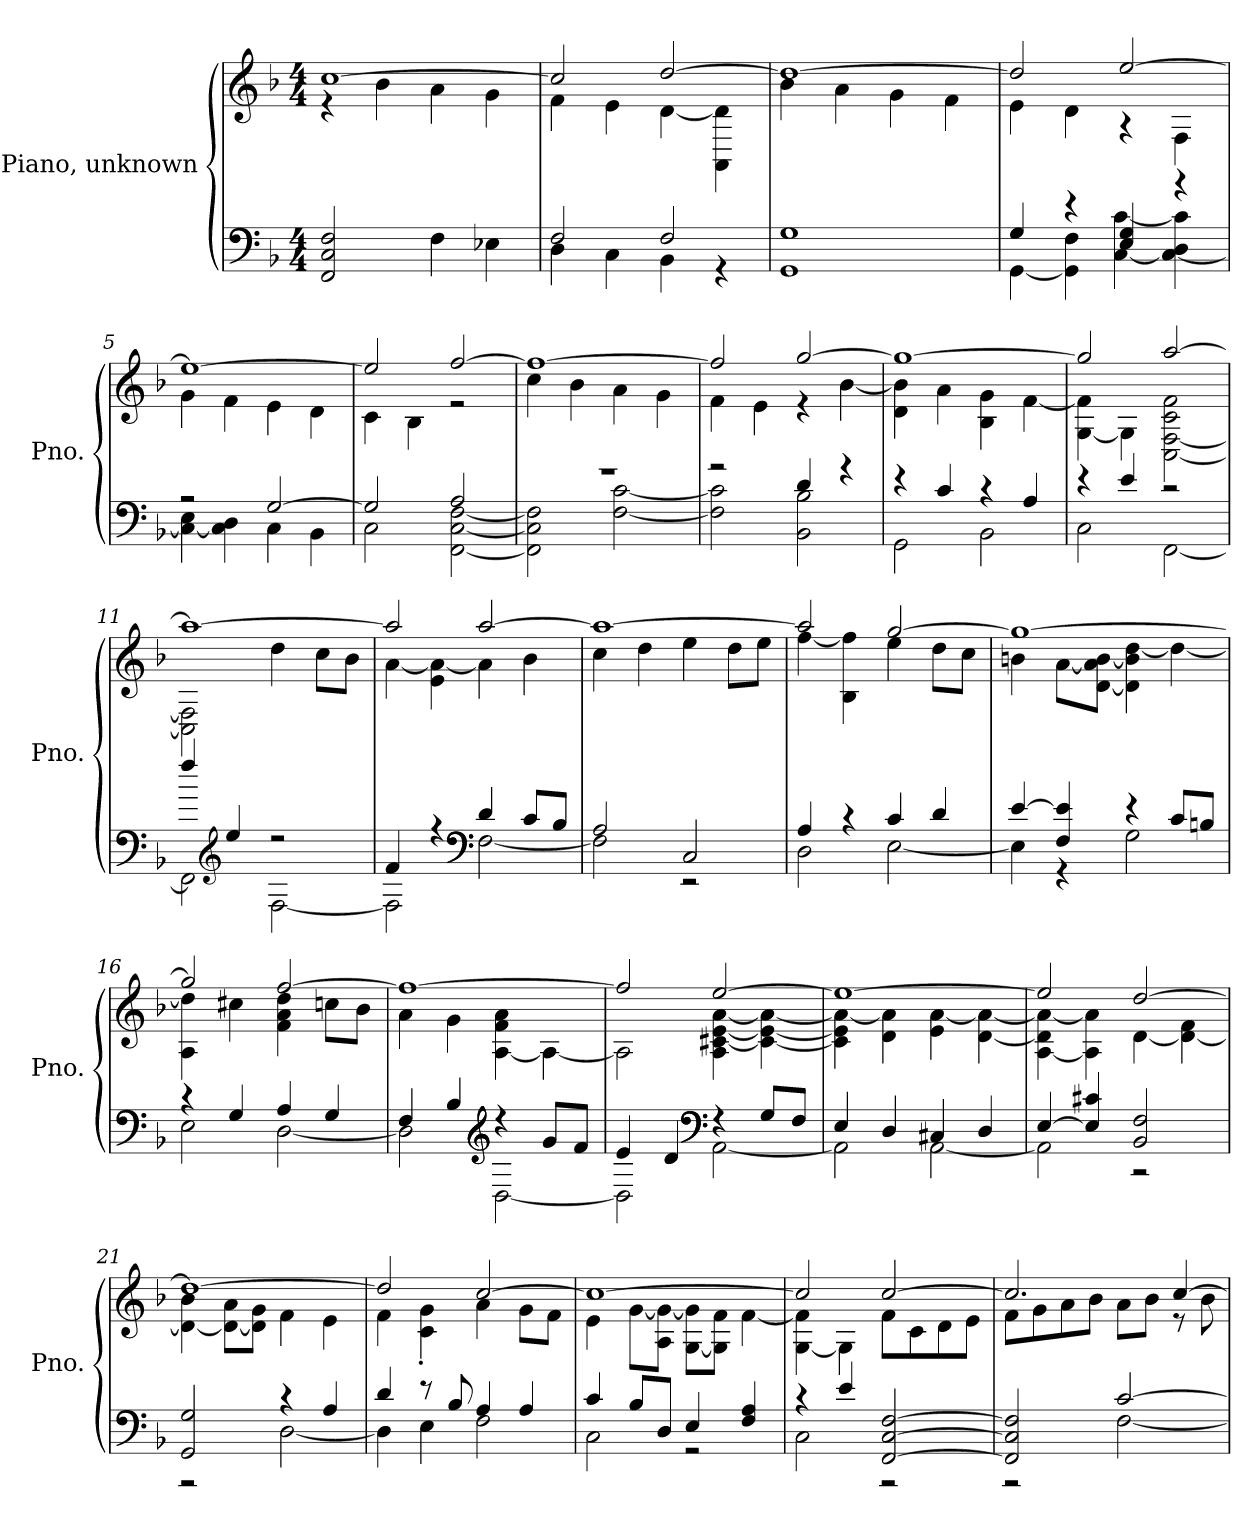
**kern	**kern
*part1	*part1
*staff2	*staff1
*I"Piano, unknown	*
*I'Pno.	*
*clefF4	*clefG2
*k[b-]	*k[b-]
*M4/4	*M4/4
*MM150	*MM150
=1	=1
*	*^
2FF/ 2C/ 2F/	[1cc	4r
.	.	4b-\
4F\	.	4a\
4E-X\	.	4g\
=2	=2	=2
*^	*	*
2F/	4D\	2cc/]	4f\
.	4C\	.	4e\
2F/	4BB-\	[2dd/	[4d\
.	4r	.	4AA\ 4d\]
*v	*v	*	*
=3	=3	=3
1GG 1G	1dd_	4b-\
.	.	4a\
.	.	4g\
.	.	4f\
=4	=4	=4
*^	*	*
4G/	[4GG\	2dd/]	4e\
4r	4GG\] 4F\	.	4d\
4E/ 4G/	[4C\ [4c\	[2ee/	4r
4r	4C\_ 4D\ 4c\]	.	4F\
=5	=5	=5	=5
2r	4C\_ 4E\	1ee_	4g\
.	4C\] 4D\	.	4f\
[2G/	4C\	.	4e\
.	4BB-\	.	4d\
=6	=6	=6	=6
2G/]	2C\	2ee/]	4c\
.	.	.	4B-\
2A/	[2FF\ [2C\ [2F\	[2ff/	2r
=7	=7	=7	=7
1r	2FF\] 2C\] 2F\]	1ff_	4cc\
.	.	.	4b-\
.	[2F\ [2c\	.	4a\
.	.	.	4g\
!!LO:LB:g=z	!!
=8	=8	=8	=8
2r	2F\] 2c\]	2ff/]	4f\
.	.	.	4e\
4d/	2BB-\ 2B-\	[2gg/	4r
4r	.	.	[4b-\
=9	=9	=9	=9
4r	2GG\	1gg_	4d\ 4b-\]
4c/	.	.	4a\
4r	2BB-\	.	4B-\ 4g\
4A/	.	.	[4f\
=10	=10	=10	=10
4r	2C\	2gg/]	[4G\ 4f\]
4e/	.	.	4G\]
2r	[2FF\	[2aa/	[2C\ [2F\ 2c\ 2f\
=11	=11	=11	=11
4ff/	2FF\]	1aa_	2C\] 2F\]
*clefG2	*	*	*
4ee/	.	.	.
2r	[2F\	.	4dd\
.	.	.	8cc\L
.	.	.	8b-\J
=12	=12	=12	=12
4f/	2F\]	2aa/]	[4a\
4r	.	.	4e\ 4a\_
*clefF4	*	*	*
4d/	[2F\	[2aa/	4a\]
8c/L	.	.	4b-\
8B-/J	.	.	.
=13	=13	=13	=13
2A/	2F\]	1aa_	4cc\
.	.	.	4dd\
2C/	2r	.	4ee\
.	.	.	8dd\L
.	.	.	8ee\J
=14	=14	=14	=14
4A/	2D\	2aa/]	[4ff\
4r	.	.	4B-\ 4ff\]
4c/	[2E\	[2gg/	4ee\
4d/	.	.	8dd\L
.	.	.	8cc\J
!!LO:LB:g=z	!!
=15	=15	=15	=15
[4e/	4E\]	1gg_	4bn\
4F/ 4e/]	4r	.	[8a\L
.	.	.	[8d\ 8a\] [8b\J
4r	2G\	.	4d\] 4b\] [4dd\
8c/L	.	.	4dd\_
8Bn/J	.	.	.
=16	=16	=16	=16
4r	2E\	2gg/]	4A\ 4dd\]
4G/	.	.	4cc#X\
4A/	[2D\	[2ff/	4f\ 4a\ 4dd\
4G/	.	.	8ccn\L
.	.	.	8b-\J
=17	=17	=17	=17
4F/	2D\]	1ff_	4a\
4B-/	.	.	4g\
*clefG2	*	*	*
4r	[2D\	.	[4A\ 4f\ 4a\
8g/L	.	.	4A\_
8f/J	.	.	.
=18	=18	=18	=18
4e/	2D\]	2ff/]	2A\]
4d/	.	.	.
*clefF4	*	*	*
4r	[2AA\	[2ee/	4A\ [4c#X\ [4e\ [4a\
8G/L	.	.	4c#\_ 4e\_ 4a\_
8F/J	.	.	.
=19	=19	=19	=19
4E/	2AA\]	1ee_	4c#\] 4e\] 4a\_
4D/	.	.	4d\ 4a\]
4C#X/	[2AA\	.	4e\ [4a\
4D/	.	.	[4d\ 4a\_
!!LO:LB:g=z	!!
=20	=20	=20	=20
[4E/	2AA\]	2ee/]	[4A\ 4d\] 4a\_
4E/] 4c#X/	.	.	4A\] 4a\]
2BB-/ 2F/	2r	[2dd/	[4d\
.	.	.	4d\_ 4f\
=21	=21	=21	=21
2GG/ 2G/	2r	1dd_	4d\_ 4b-\
.	.	.	8d\_ 8a\L
.	.	.	8d\] 8g\J
4r	[2D\	.	4f\
4A/	.	.	4e\
=22	=22	=22	=22
4d/	4D\]	2dd/]	4f\
8r	4E\	.	4c\' 4g\'
8B-/	.	.	.
4A/	2F\	[2cc/	4a\
4A/	.	.	8g\L
.	.	.	8f\J
=23	=23	=23	=23
4c/	2C\	1cc_	4e\
8B-/L	.	.	[8g\L
8D/J	.	.	8A\ 8g\_J
4E/	2r	.	[8G\ 8g\]L
.	.	.	8G\] 8f\J
4F/ 4A/	.	.	[4f\
=24	=24	=24	=24
4r	2C\	2cc/]	[4G\ 4f\]
4e/	.	.	4G\]
[2FF/ [2C/ [2F/	2r	[2cc/	8f\L
.	.	.	8c\
.	.	.	8d\
.	.	.	8e\J
!!LO:LB:g=z	!!
=25	=25	=25	=25
2FF/] 2C/] 2F/]	2r	2.cc/]	8f\L
.	.	.	8g\
.	.	.	8a\
.	.	.	8b-\J
[2c/	[2F\	.	8a\L
.	.	.	8b-\J
.	.	[4cc/	8r
.	.	.	8b-\
*v	*v	*	*
*	*v	*v
=	=
*-	*-
